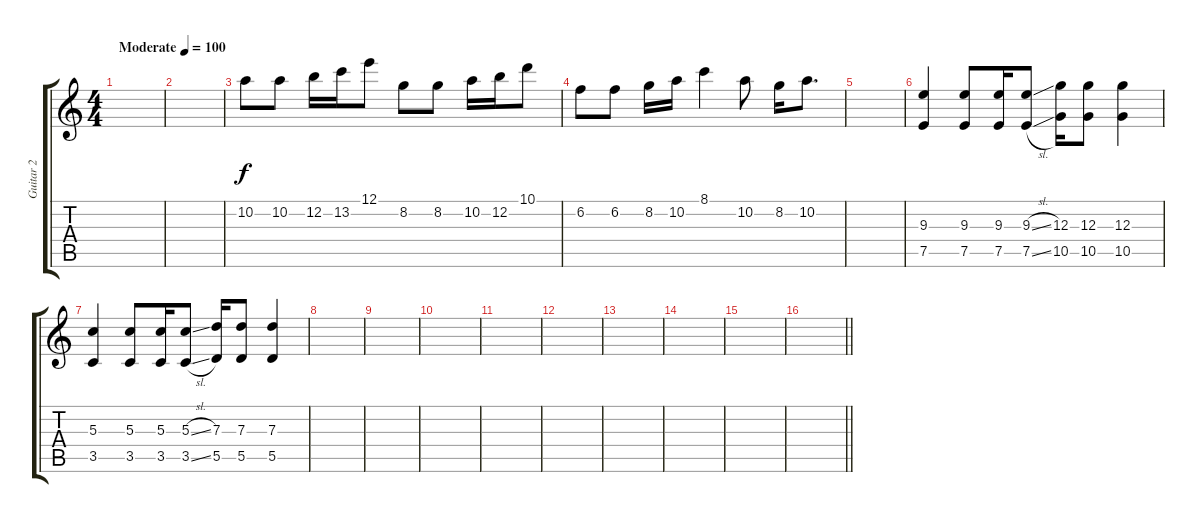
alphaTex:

\track ("Guitar 2" "Guitar 2") {instrument distortionguitar}
\staff {score tabs}
\tuning (E4 B3 G3 D3 A2 D2) {hide}
\ts (4 4)
\tempo (100 "Moderate")
\tempo 117
\tempo (100 "Moderate")
\clef g2
\ks c
|
|
10.2.8 10.2.8 12.2.16 13.2.16 12.1.8 8.2.8 8.2.8 10.2.16 12.2.16 10.1.8 |
6.2.8 6.2.8 8.2.16 10.2.16 8.1.4 10.2.8 8.2.16 10.2.8{d} |
|
(9.3 7.5).4 (9.3 7.5).8 (9.3 7.5).16 (9.3{sl} 7.5{sl}).8 (12.3 10.5).16 (12.3 10.5).8 (12.3 10.5).4 |
(5.3 3.5).4 (5.3 3.5).8 (5.3 3.5).16 (5.3{sl} 3.5{sl}).8 (7.3 5.5).16 (7.3 5.5).8 (7.3 5.5).4 |
|
|
|
|
|
|
|
|
\barLineRight lightlight
